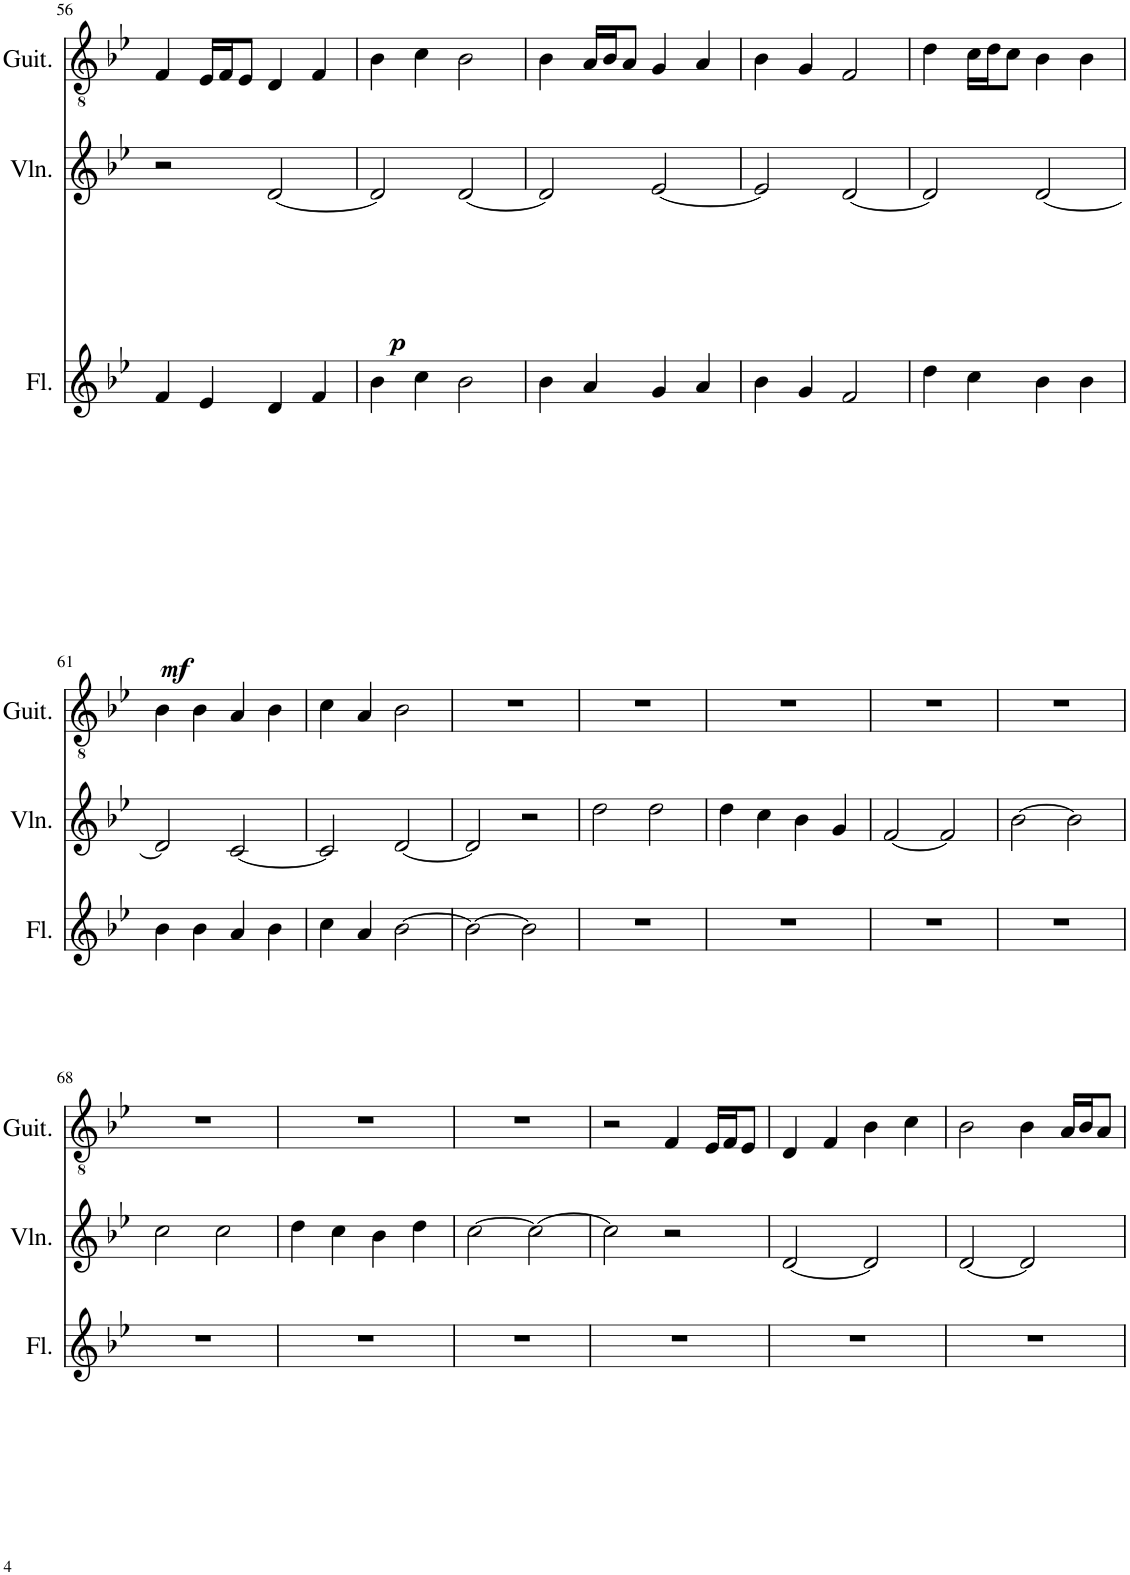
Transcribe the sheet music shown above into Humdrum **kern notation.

**kern	**dynam	**kern	**dynam	**kern
*part3	*part3	*part2	*part2	*part1
*staff3	*staff3	*staff2	*staff2	*staff1
*I"Flute	*	*I"Violin	*	*I"Guitar
*I'Fl.	*	*I'Vln.	*	*I'Guit.
!!LO:PB:g=z
*clefG2	*	*clefG2	*	*clefGv2
*k[b-e-]	*	*k[b-e-]	*	*k[b-e-]
*M4/4	*	*M4/4	*	*M4/4
=56	=56	=56	=56	=56
!	!LO:DY:b	!	!	!
4f/	mf	2r	.	4F/
4e-/	.	.	.	16E-/LL
.	.	.	.	16F/J
.	.	.	.	8E-/J
!	!	!	!LO:DY:b	!
4d/	.	[2d/	p	4D/
4f/	.	.	.	4F/
=57	=57	=57	=57	=57
4b-\	.	2d/]	.	4B-\
4cc\	.	.	.	4c\
2b-\	.	[2d/	.	2B-\
=58	=58	=58	=58	=58
4b-\	.	2d/]	.	4B-\
4a/	.	.	.	16A/LL
.	.	.	.	16B-/J
.	.	.	.	8A/J
4g/	.	[2e-/	.	4G/
4a/	.	.	.	4A/
=59	=59	=59	=59	=59
4b-\	.	2e-/]	.	4B-\
4g/	.	.	.	4G/
2f/	.	[2d/	.	2F/
=60	=60	=60	=60	=60
4dd\	.	2d/]	.	4d\
4cc\	.	.	.	16c\LL
.	.	.	.	16d\J
.	.	.	.	8c\J
4b-\	.	[2d/	.	4B-\
4b-\	.	.	.	4B-\
!!LO:LB:g=z
=61	=61	=61	=61	=61
4b-\	.	2d/]	.	4B-\
4b-\	.	.	.	4B-\
4a/	.	[2c/	.	4A/
4b-\	.	.	.	4B-\
=62	=62	=62	=62	=62
4cc\	.	2c/]	.	4c\
4a/	.	.	.	4A/
[2b-\	.	[2d/	.	2B-\
=63	=63	=63	=63	=63
2b-\_	.	2d/]	.	1r
2b-\]	.	2r	.	.
=64	=64	=64	=64	=64
1r	.	2dd\	.	1r
.	.	2dd\	.	.
=65	=65	=65	=65	=65
1r	.	4dd\	.	1r
.	.	4cc\	.	.
.	.	4b-\	.	.
.	.	4g/	.	.
=66	=66	=66	=66	=66
1r	.	[2f/	.	1r
.	.	2f/]	.	.
=67	=67	=67	=67	=67
1r	.	[2b-\	.	1r
.	.	2b-\]	.	.
!!LO:LB:g=z
=68	=68	=68	=68	=68
1r	.	2cc\	.	1r
.	.	2cc\	.	.
=69	=69	=69	=69	=69
1r	.	4dd\	.	1r
.	.	4cc\	.	.
.	.	4b-\	.	.
.	.	4dd\	.	.
=70	=70	=70	=70	=70
1r	.	[2cc\	.	1r
.	.	2cc\_	.	.
=71	=71	=71	=71	=71
1r	.	2cc\]	.	2r
.	.	2r	.	4F/
.	.	.	.	16E-/LL
.	.	.	.	16F/J
.	.	.	.	8E-/J
=72	=72	=72	=72	=72
1r	.	[2d/	.	4D/
.	.	.	.	4F/
.	.	2d/]	.	4B-\
.	.	.	.	4c\
=73	=73	=73	=73	=73
1r	.	[2d/	.	2B-\
.	.	2d/]	.	4B-\
.	.	.	.	16A/LL
.	.	.	.	16B-/J
.	.	.	.	8A/J
=	=	=	=	=
*-	*-	*-	*-	*-
